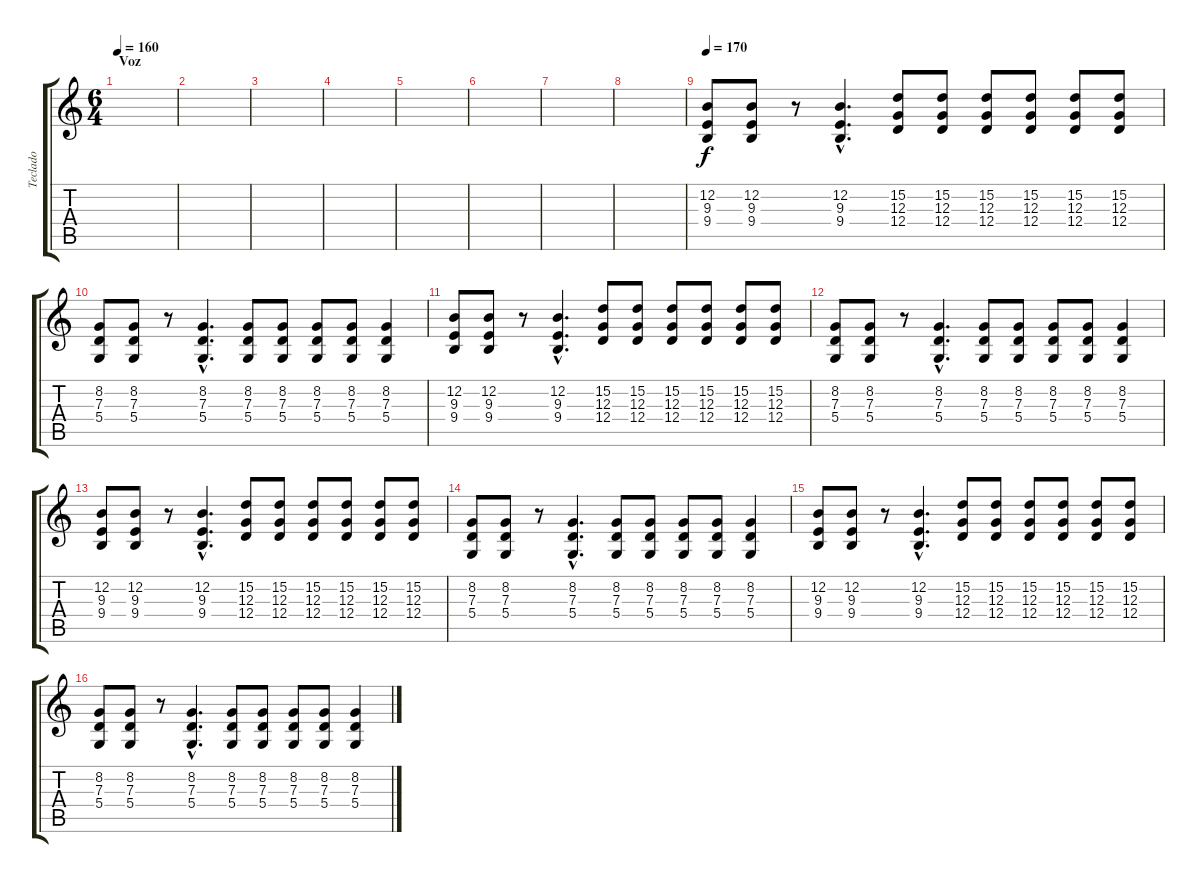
\track ("Teclado" "Teclado") {instrument stringensemble1}
\staff {score tabs}
\tuning (E4 B3 G3 D3 A2 E2) {hide}
\ts (6 4)
\section ("" "Voz")
\tempo 160
\clef g2
\ks c
|
\section ("" "")
|
|
|
|
|
|
|
\tempo 170
(12.2 9.3 9.4).8{volume 12} (12.2 9.3 9.4).8 r.8 (12.2{hac} 9.3{hac} 9.4{hac}).4{d} (15.2 12.3 12.4).8 (15.2 12.3 12.4).8 (15.2 12.3 12.4).8 (15.2 12.3 12.4).8 (15.2 12.3 12.4).8 (15.2 12.3 12.4).8 |
(8.2 7.3 5.4).8 (8.2 7.3 5.4).8 r.8 (8.2{hac} 7.3{hac} 5.4{hac}).4{d} (8.2 7.3 5.4).8 (8.2 7.3 5.4).8 (8.2 7.3 5.4).8 (8.2 7.3 5.4).8 (8.2 7.3 5.4).4 |
(12.2 9.3 9.4).8 (12.2 9.3 9.4).8 r.8 (12.2{hac} 9.3{hac} 9.4{hac}).4{d} (15.2 12.3 12.4).8 (15.2 12.3 12.4).8 (15.2 12.3 12.4).8 (15.2 12.3 12.4).8 (15.2 12.3 12.4).8 (15.2 12.3 12.4).8 |
(8.2 7.3 5.4).8 (8.2 7.3 5.4).8 r.8 (8.2{hac} 7.3{hac} 5.4{hac}).4{d} (8.2 7.3 5.4).8 (8.2 7.3 5.4).8 (8.2 7.3 5.4).8 (8.2 7.3 5.4).8 (8.2 7.3 5.4).4 |
(12.2 9.3 9.4).8 (12.2 9.3 9.4).8 r.8 (12.2{hac} 9.3{hac} 9.4{hac}).4{d} (15.2 12.3 12.4).8 (15.2 12.3 12.4).8 (15.2 12.3 12.4).8 (15.2 12.3 12.4).8 (15.2 12.3 12.4).8 (15.2 12.3 12.4).8 |
(8.2 7.3 5.4).8 (8.2 7.3 5.4).8 r.8 (8.2{hac} 7.3{hac} 5.4{hac}).4{d} (8.2 7.3 5.4).8 (8.2 7.3 5.4).8 (8.2 7.3 5.4).8 (8.2 7.3 5.4).8 (8.2 7.3 5.4).4 |
(12.2 9.3 9.4).8 (12.2 9.3 9.4).8 r.8 (12.2{hac} 9.3{hac} 9.4{hac}).4{d} (15.2 12.3 12.4).8 (15.2 12.3 12.4).8 (15.2 12.3 12.4).8 (15.2 12.3 12.4).8 (15.2 12.3 12.4).8 (15.2 12.3 12.4).8 |
(8.2 7.3 5.4).8 (8.2 7.3 5.4).8 r.8 (8.2{hac} 7.3{hac} 5.4{hac}).4{d} (8.2 7.3 5.4).8 (8.2 7.3 5.4).8 (8.2 7.3 5.4).8 (8.2 7.3 5.4).8 (8.2 7.3 5.4).4
